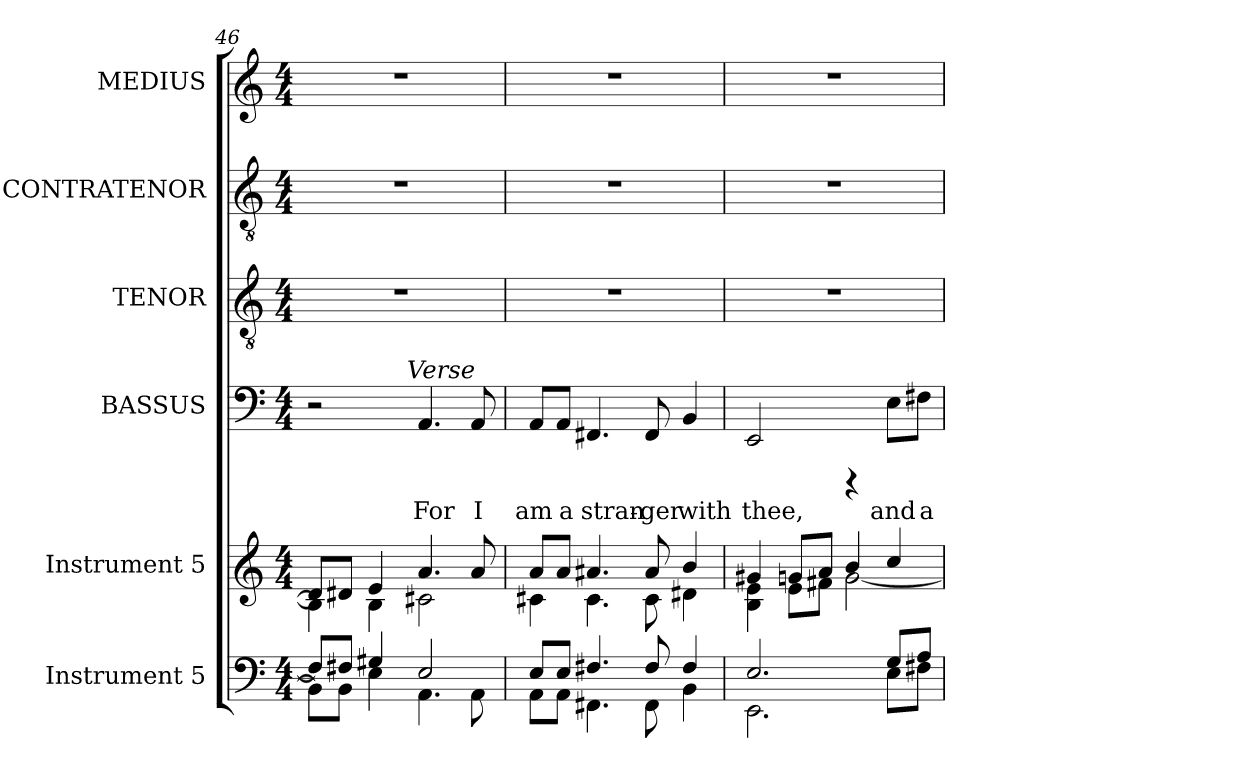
**kern	**kern	**kern	**text	**kern	**kern	**kern
*part6	*part5	*part4	*part4	*part3	*part2	*part1
*staff6	*staff5	*staff4	*staff4	*staff3	*staff2	*staff1
*I"Instrument 5	*I"Instrument 5	*I"BASSUS	*	*I"TENOR	*I"CONTRATENOR	*I"MEDIUS
*	*	*I'B	*	*	*	*I'S
*clefF4	*clefG2	*clefF4	*	*clefGv2	*clefGv2	*clefG2
*k[]	*k[]	*k[]	*	*k[]	*k[]	*k[]
*C:	*C:	*C:	*	*C:	*C:	*C:
*M4/4	*M4/4	*M4/4	*	*M4/4	*M4/4	*M4/4
=46	=46	=46	=46	=46	=46	=46
*^	*^	*^	*	*	*	*
8F#/L]	8BB\L]	8d#/L]	4B\]	2r	4...ryy	.	1r	1r	1r
8F#X/J	8BB\J	8d#X/J	.	.	.	.	.	.	.
4G#X/	4E\	4e/	4B\	.	.	.	.	.	.
!	!	!	!	!	!LO:TX:a:i:t=Verse	!	!	!	!
.	.	.	.	.	2ryy	.	.	.	.
!	!	!	!	!	!	!LO:LY:b	!	!	!
2E/	4.AA\	4.a/	2c#X\	4.AA/	.	For	.	.	.
!	!	!	!	!	!	!LO:LY:b	!	!	!
.	8AA\	8a/	.	8AA/	.	I	.	.	.
.	.	.	.	.	32ryy	.	.	.	.
=47	=47	=47	=47	=47	=47	=47	=47	=47	=47
!	!	!	!	!	!	!LO:LY:b	!	!	!
*	*	*	*	*v	*v	*	*	*	*
8E/L	8AA\L	8a/L	4c#X\	8AA/L	am	1r	1r	1r
!	!	!	!	!	!LO:LY:b	!	!	!
8E/J	8AA\J	8a/J	.	8AA/J	a	.	.	.
!	!	!	!	!	!LO:LY:b	!	!	!
4.F#X/	4.FF#X\	4.a#X/	4.c#\	4.FF#X/	stran-	.	.	.
!	!	!	!	!	!LO:LY:b	!	!	!
8F#/	8FF#\	8a#/	8c#\	8FF#/	-ger	.	.	.
!	!	!	!	!	!LO:LY:b	!	!	!
4F#/	4BB\	4b/	4d#X\	4BB/	with	.	.	.
!!LO:PB:g=z
=48	=48	=48	=48	=48	=48	=48	=48	=48
!	!	!	!	!	!LO:LY:b	!	!	!
2.E/	2.EE\	4g#X/	4B\ 4e\	2EE/	thee,	1r	1r	1r
.	.	8gn/L	8e\L	.	.	.	.	.
.	.	8a/J	8f#X\J	.	.	.	.	.
.	.	4b/	[<2g\	4rCCC	.	.	.	.
!	!	!	!	!	!LO:LY:b	!	!	!
8G/L	8E\L	4cc/	.	8E\L	and	.	.	.
!	!	!	!	!	!LO:LY:b	!	!	!
8A/J	8F#X\J	.	.	8F#X\J	a	.	.	.
*v	*v	*	*	*	*	*	*	*
*	*v	*v	*	*	*	*	*
=	=	=	=	=	=	=
*-	*-	*-	*-	*-	*-	*-
